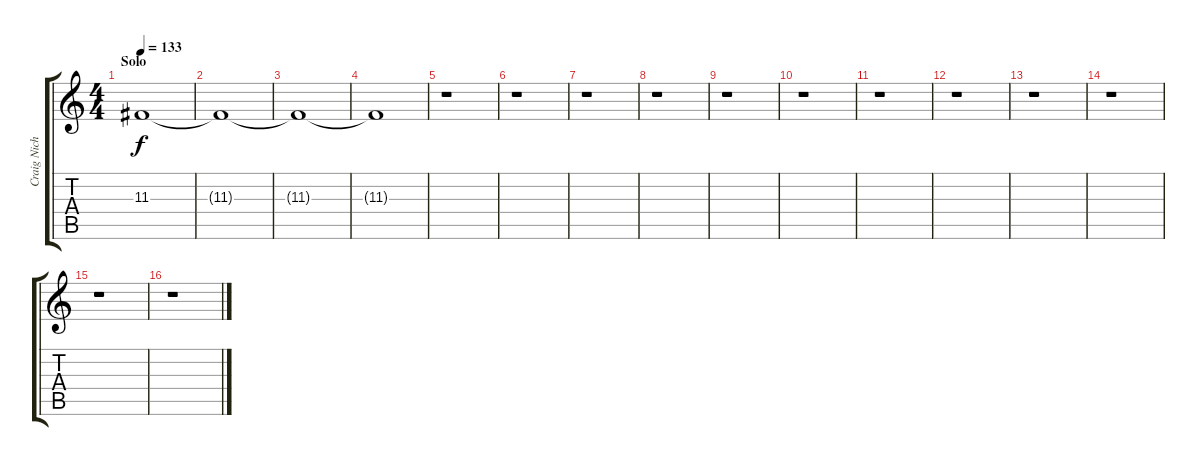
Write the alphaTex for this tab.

\track ("Craig Nicholls Voice" "Craig Nich") {instrument clarinet}
\staff {score tabs}
\tuning (E4 B3 G3 D3 A2 E2) {hide}
\ts (4 4)
\section ("" "Solo")
\tempo 133
\clef g2
\ks c
11.3.1{dy f} |
11.3{t}.1{volume 7} |
11.3{t}.1 |
11.3{t}.1 |
r.1 |
r.1 |
r.1 |
r.1 |
r.1 |
r.1 |
r.1 |
r.1 |
r.1 |
r.1 |
r.1 |
r.1
